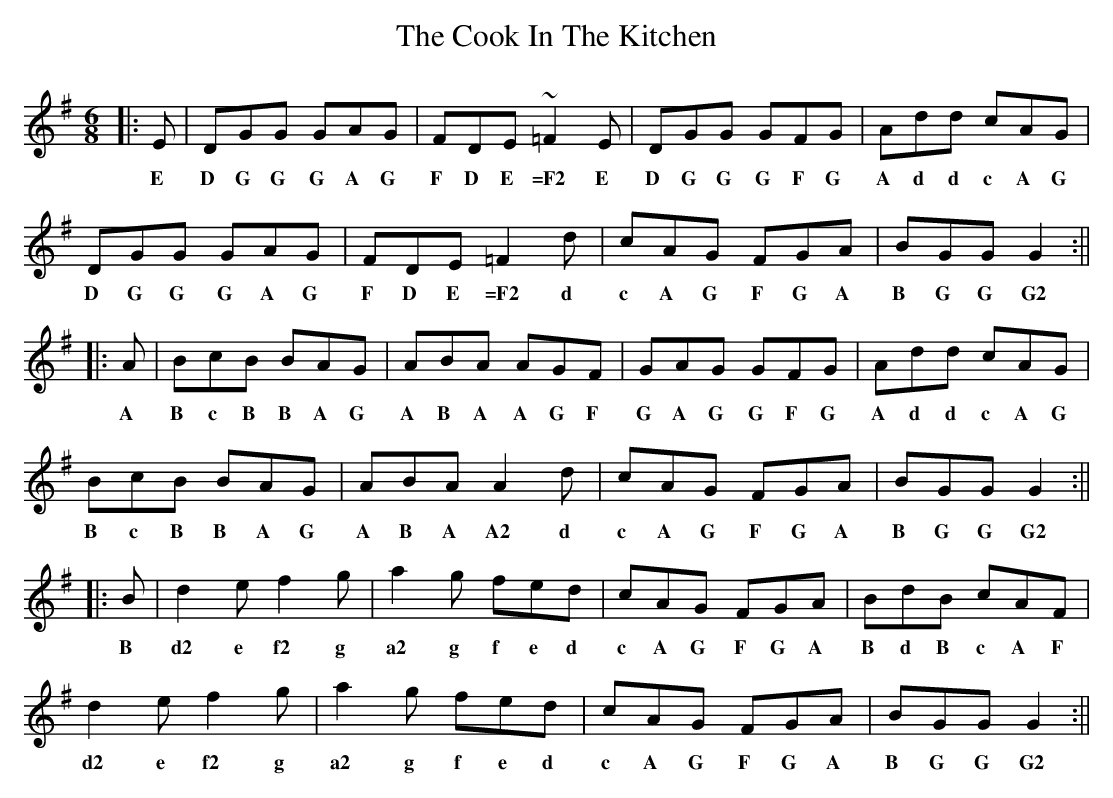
X:1
T: Cook In The Kitchen, The
M: 6/8
L: 1/8
K: Gmaj
|: E | DGG GAG | FDE ~=F2E | DGG GFG | Add cAG |
w: E D G G G A G F D E =F2 E D G G G F G A d d c A G
DGG GAG | FDE =F2 d | cAG FGA | BGG G2 :||
w: D G G G A G F D E =F2 d c A G F G A B G G G2
|: A | BcB BAG | ABA AGF | GAG GFG | Add cAG |
w: A B c B B A G A B A A G F G A G G F G A d d c A G
BcB BAG | ABA A2 d | cAG FGA | BGG G2 :||
w: B c B B A G A B A A2 d c A G F G A B G G G2
|: B | d2 e f2 g | a2 g fed | cAG FGA | BdB cAF |
w: B d2 e f2 g a2 g f e d c A G F G A B d B c A F
d2 e f2 g | a2 g fed | cAG FGA | BGG G2 :||
w: d2 e f2 g a2 g f e d c A G F G A B G G G2
